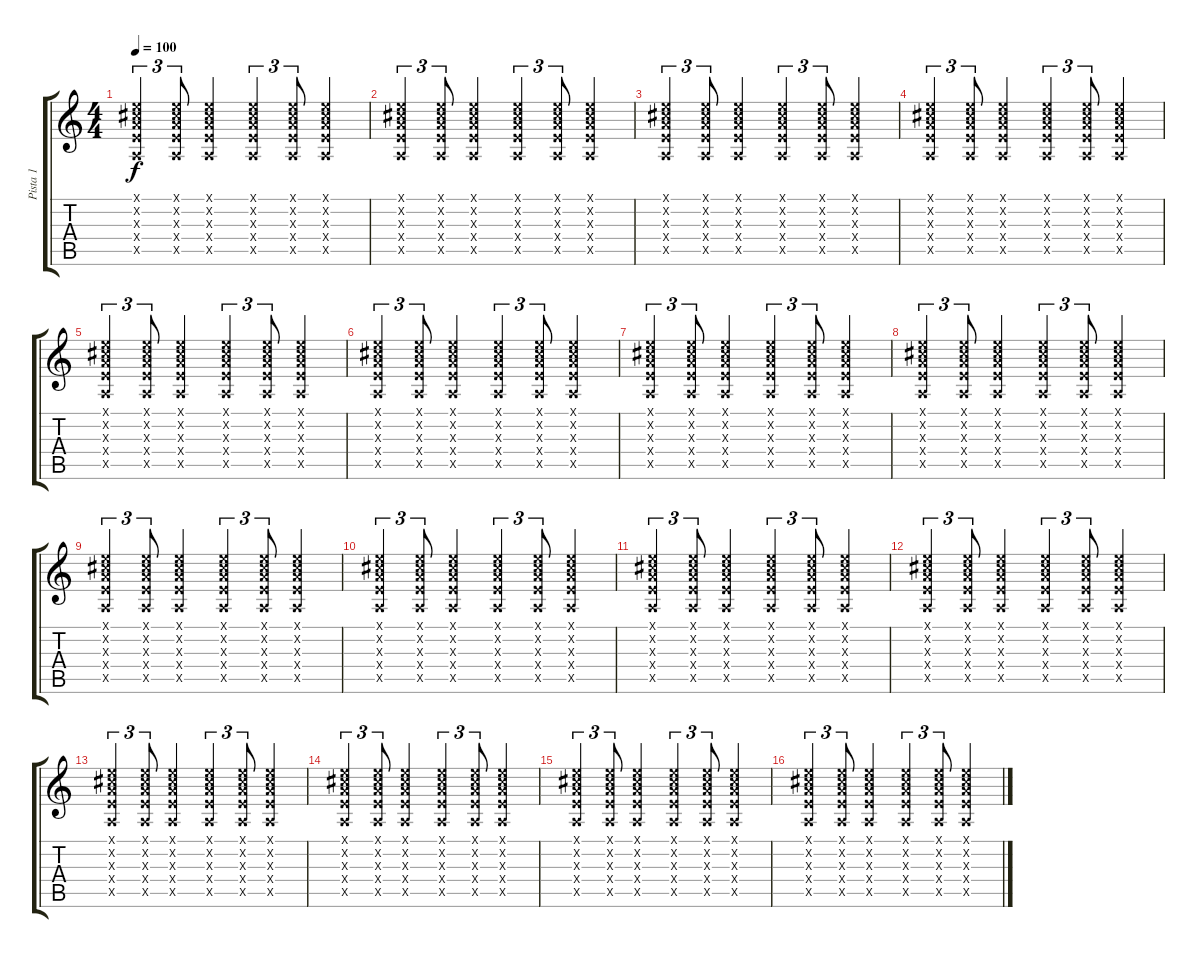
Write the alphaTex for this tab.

\track ("Pista 1" "Pista 1") {instrument acousticguitarnylon}
\staff {score tabs}
\tuning (E4 B3 G3 D3 A2 E2) {hide}
\ts (4 4)
\tempo 100
\clef g2
\ks c
(0.1{x} 2.2{x} 2.3{x} 2.4{x} 0.5{x}).4{tu (3 2) dy f} (0.1{x} 2.2{x} 2.3{x} 2.4{x} 0.5{x}).8{tu (3 2)} (0.1{x} 2.2{x} 2.3{x} 2.4{x} 0.5{x}).4 (0.1{x} 2.2{x} 2.3{x} 2.4{x} 0.5{x}).4{tu (3 2)} (0.1{x} 2.2{x} 2.3{x} 2.4{x} 0.5{x}).8{tu (3 2)} (0.1{x} 2.2{x} 2.3{x} 2.4{x} 0.5{x}).4 |
(0.1{x} 2.2{x} 2.3{x} 2.4{x} 0.5{x}).4{tu (3 2)} (0.1{x} 2.2{x} 2.3{x} 2.4{x} 0.5{x}).8{tu (3 2)} (0.1{x} 2.2{x} 2.3{x} 2.4{x} 0.5{x}).4 (0.1{x} 2.2{x} 2.3{x} 2.4{x} 0.5{x}).4{tu (3 2)} (0.1{x} 2.2{x} 2.3{x} 2.4{x} 0.5{x}).8{tu (3 2)} (0.1{x} 2.2{x} 2.3{x} 2.4{x} 0.5{x}).4 |
(0.1{x} 2.2{x} 2.3{x} 2.4{x} 0.5{x}).4{tu (3 2)} (0.1{x} 2.2{x} 2.3{x} 2.4{x} 0.5{x}).8{tu (3 2)} (0.1{x} 2.2{x} 2.3{x} 2.4{x} 0.5{x}).4 (0.1{x} 2.2{x} 2.3{x} 2.4{x} 0.5{x}).4{tu (3 2)} (0.1{x} 2.2{x} 2.3{x} 2.4{x} 0.5{x}).8{tu (3 2)} (0.1{x} 2.2{x} 2.3{x} 2.4{x} 0.5{x}).4 |
(0.1{x} 2.2{x} 2.3{x} 2.4{x} 0.5{x}).4{tu (3 2)} (0.1{x} 2.2{x} 2.3{x} 2.4{x} 0.5{x}).8{tu (3 2)} (0.1{x} 2.2{x} 2.3{x} 2.4{x} 0.5{x}).4 (0.1{x} 2.2{x} 2.3{x} 2.4{x} 0.5{x}).4{tu (3 2)} (0.1{x} 2.2{x} 2.3{x} 2.4{x} 0.5{x}).8{tu (3 2)} (0.1{x} 2.2{x} 2.3{x} 2.4{x} 0.5{x}).4 |
(0.1{x} 2.2{x} 2.3{x} 2.4{x} 0.5{x}).4{tu (3 2)} (0.1{x} 2.2{x} 2.3{x} 2.4{x} 0.5{x}).8{tu (3 2)} (0.1{x} 2.2{x} 2.3{x} 2.4{x} 0.5{x}).4 (0.1{x} 2.2{x} 2.3{x} 2.4{x} 0.5{x}).4{tu (3 2)} (0.1{x} 2.2{x} 2.3{x} 2.4{x} 0.5{x}).8{tu (3 2)} (0.1{x} 2.2{x} 2.3{x} 2.4{x} 0.5{x}).4 |
(0.1{x} 2.2{x} 2.3{x} 2.4{x} 0.5{x}).4{tu (3 2)} (0.1{x} 2.2{x} 2.3{x} 2.4{x} 0.5{x}).8{tu (3 2)} (0.1{x} 2.2{x} 2.3{x} 2.4{x} 0.5{x}).4 (0.1{x} 2.2{x} 2.3{x} 2.4{x} 0.5{x}).4{tu (3 2)} (0.1{x} 2.2{x} 2.3{x} 2.4{x} 0.5{x}).8{tu (3 2)} (0.1{x} 2.2{x} 2.3{x} 2.4{x} 0.5{x}).4 |
(0.1{x} 2.2{x} 2.3{x} 2.4{x} 0.5{x}).4{tu (3 2)} (0.1{x} 2.2{x} 2.3{x} 2.4{x} 0.5{x}).8{tu (3 2)} (0.1{x} 2.2{x} 2.3{x} 2.4{x} 0.5{x}).4 (0.1{x} 2.2{x} 2.3{x} 2.4{x} 0.5{x}).4{tu (3 2)} (0.1{x} 2.2{x} 2.3{x} 2.4{x} 0.5{x}).8{tu (3 2)} (0.1{x} 2.2{x} 2.3{x} 2.4{x} 0.5{x}).4 |
(0.1{x} 2.2{x} 2.3{x} 2.4{x} 0.5{x}).4{tu (3 2)} (0.1{x} 2.2{x} 2.3{x} 2.4{x} 0.5{x}).8{tu (3 2)} (0.1{x} 2.2{x} 2.3{x} 2.4{x} 0.5{x}).4 (0.1{x} 2.2{x} 2.3{x} 2.4{x} 0.5{x}).4{tu (3 2)} (0.1{x} 2.2{x} 2.3{x} 2.4{x} 0.5{x}).8{tu (3 2)} (0.1{x} 2.2{x} 2.3{x} 2.4{x} 0.5{x}).4 |
(0.1{x} 2.2{x} 2.3{x} 2.4{x} 0.5{x}).4{tu (3 2)} (0.1{x} 2.2{x} 2.3{x} 2.4{x} 0.5{x}).8{tu (3 2)} (0.1{x} 2.2{x} 2.3{x} 2.4{x} 0.5{x}).4 (0.1{x} 2.2{x} 2.3{x} 2.4{x} 0.5{x}).4{tu (3 2)} (0.1{x} 2.2{x} 2.3{x} 2.4{x} 0.5{x}).8{tu (3 2)} (0.1{x} 2.2{x} 2.3{x} 2.4{x} 0.5{x}).4 |
(0.1{x} 2.2{x} 2.3{x} 2.4{x} 0.5{x}).4{tu (3 2)} (0.1{x} 2.2{x} 2.3{x} 2.4{x} 0.5{x}).8{tu (3 2)} (0.1{x} 2.2{x} 2.3{x} 2.4{x} 0.5{x}).4 (0.1{x} 2.2{x} 2.3{x} 2.4{x} 0.5{x}).4{tu (3 2)} (0.1{x} 2.2{x} 2.3{x} 2.4{x} 0.5{x}).8{tu (3 2)} (0.1{x} 2.2{x} 2.3{x} 2.4{x} 0.5{x}).4 |
(0.1{x} 2.2{x} 2.3{x} 2.4{x} 0.5{x}).4{tu (3 2)} (0.1{x} 2.2{x} 2.3{x} 2.4{x} 0.5{x}).8{tu (3 2)} (0.1{x} 2.2{x} 2.3{x} 2.4{x} 0.5{x}).4 (0.1{x} 2.2{x} 2.3{x} 2.4{x} 0.5{x}).4{tu (3 2)} (0.1{x} 2.2{x} 2.3{x} 2.4{x} 0.5{x}).8{tu (3 2)} (0.1{x} 2.2{x} 2.3{x} 2.4{x} 0.5{x}).4 |
(0.1{x} 2.2{x} 2.3{x} 2.4{x} 0.5{x}).4{tu (3 2)} (0.1{x} 2.2{x} 2.3{x} 2.4{x} 0.5{x}).8{tu (3 2)} (0.1{x} 2.2{x} 2.3{x} 2.4{x} 0.5{x}).4 (0.1{x} 2.2{x} 2.3{x} 2.4{x} 0.5{x}).4{tu (3 2)} (0.1{x} 2.2{x} 2.3{x} 2.4{x} 0.5{x}).8{tu (3 2)} (0.1{x} 2.2{x} 2.3{x} 2.4{x} 0.5{x}).4 |
(0.1{x} 2.2{x} 2.3{x} 2.4{x} 0.5{x}).4{tu (3 2)} (0.1{x} 2.2{x} 2.3{x} 2.4{x} 0.5{x}).8{tu (3 2)} (0.1{x} 2.2{x} 2.3{x} 2.4{x} 0.5{x}).4 (0.1{x} 2.2{x} 2.3{x} 2.4{x} 0.5{x}).4{tu (3 2)} (0.1{x} 2.2{x} 2.3{x} 2.4{x} 0.5{x}).8{tu (3 2)} (0.1{x} 2.2{x} 2.3{x} 2.4{x} 0.5{x}).4 |
(0.1{x} 2.2{x} 2.3{x} 2.4{x} 0.5{x}).4{tu (3 2)} (0.1{x} 2.2{x} 2.3{x} 2.4{x} 0.5{x}).8{tu (3 2)} (0.1{x} 2.2{x} 2.3{x} 2.4{x} 0.5{x}).4 (0.1{x} 2.2{x} 2.3{x} 2.4{x} 0.5{x}).4{tu (3 2)} (0.1{x} 2.2{x} 2.3{x} 2.4{x} 0.5{x}).8{tu (3 2)} (0.1{x} 2.2{x} 2.3{x} 2.4{x} 0.5{x}).4 |
(0.1{x} 2.2{x} 2.3{x} 2.4{x} 0.5{x}).4{tu (3 2)} (0.1{x} 2.2{x} 2.3{x} 2.4{x} 0.5{x}).8{tu (3 2)} (0.1{x} 2.2{x} 2.3{x} 2.4{x} 0.5{x}).4 (0.1{x} 2.2{x} 2.3{x} 2.4{x} 0.5{x}).4{tu (3 2)} (0.1{x} 2.2{x} 2.3{x} 2.4{x} 0.5{x}).8{tu (3 2)} (0.1{x} 2.2{x} 2.3{x} 2.4{x} 0.5{x}).4 |
(0.1{x} 2.2{x} 2.3{x} 2.4{x} 0.5{x}).4{tu (3 2)} (0.1{x} 2.2{x} 2.3{x} 2.4{x} 0.5{x}).8{tu (3 2)} (0.1{x} 2.2{x} 2.3{x} 2.4{x} 0.5{x}).4 (0.1{x} 2.2{x} 2.3{x} 2.4{x} 0.5{x}).4{tu (3 2)} (0.1{x} 2.2{x} 2.3{x} 2.4{x} 0.5{x}).8{tu (3 2)} (0.1{x} 2.2{x} 2.3{x} 2.4{x} 0.5{x}).4
